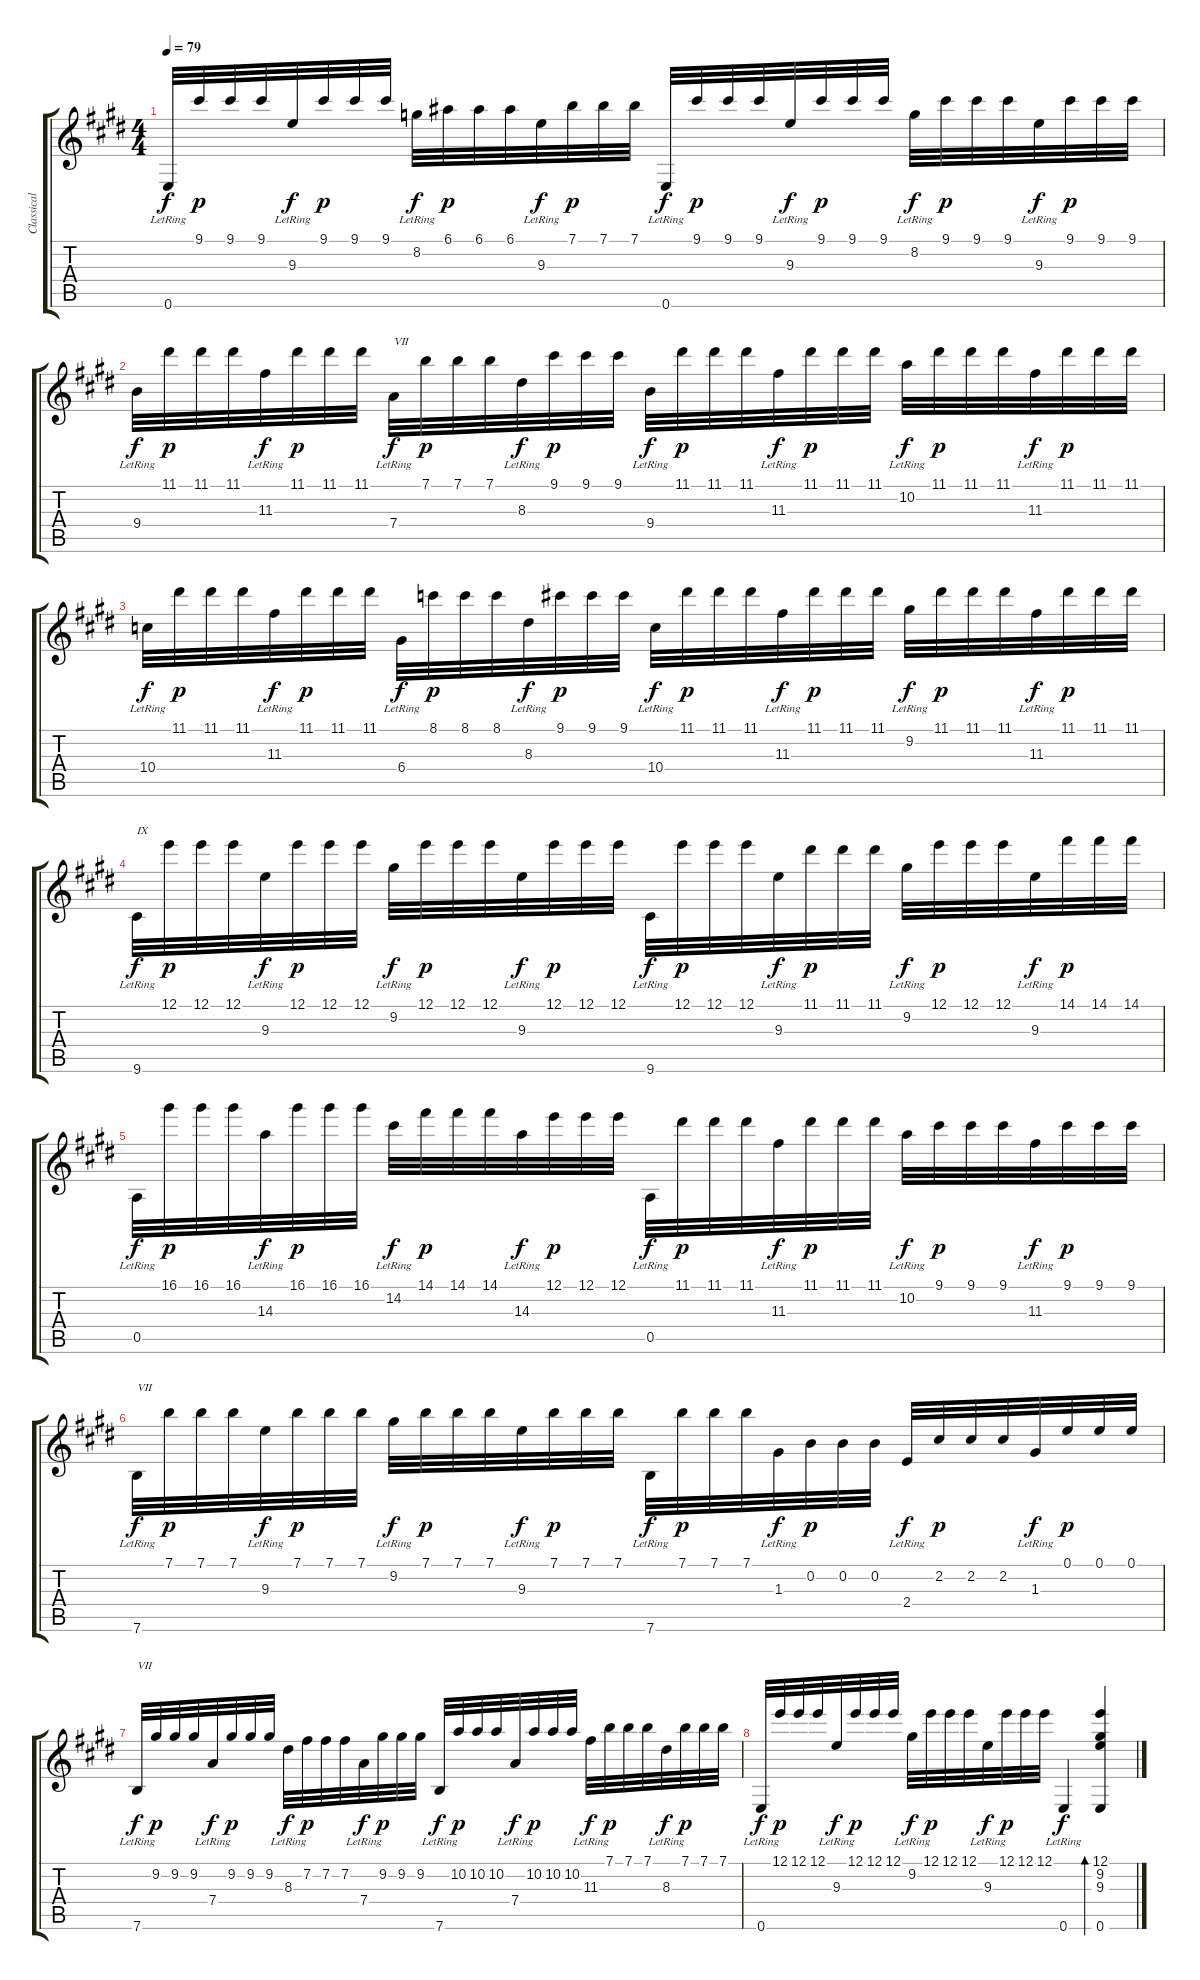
\track ("Classical guitar" "Classical ") {instrument acousticguitarnylon}
\staff {score tabs}
\tuning (E4 B3 G3 D3 A2 E2) {hide}
\ts (4 4)
\tempo 79
\clef g2
\ks c#minor
0.6{lr}.32{dy f} 9.1.32{dy p} 9.1.32 9.1.32 9.3{lr}.32{dy f} 9.1.32{dy p} 9.1.32 9.1.32 8.2{lr}.32{dy f} 6.1.32{dy p} 6.1.32 6.1.32 9.3{lr}.32{dy f} 7.1.32{dy p} 7.1.32 7.1.32 0.6{lr}.32{dy f} 9.1.32{dy p} 9.1.32 9.1.32 9.3{lr}.32{dy f} 9.1.32{dy p} 9.1.32 9.1.32 8.2{lr}.32{dy f} 9.1.32{dy p} 9.1.32 9.1.32 9.3{lr}.32{dy f} 9.1.32{dy p} 9.1.32 9.1.32 |
9.4{lr}.32{dy f} 11.1.32{dy p} 11.1.32 11.1.32 11.3{lr}.32{dy f} 11.1.32{dy p} 11.1.32 11.1.32 7.4{lr}.32{txt "VII" dy f} 7.1.32{dy p} 7.1.32 7.1.32 8.3{lr}.32{dy f} 9.1.32{dy p} 9.1.32 9.1.32 9.4{lr}.32{dy f} 11.1.32{dy p} 11.1.32 11.1.32 11.3{lr}.32{dy f} 11.1.32{dy p} 11.1.32 11.1.32 10.2{lr}.32{dy f} 11.1.32{dy p} 11.1.32 11.1.32 11.3{lr}.32{dy f} 11.1.32{dy p} 11.1.32 11.1.32 |
10.4{lr}.32{dy f} 11.1.32{dy p} 11.1.32 11.1.32 11.3{lr}.32{dy f} 11.1.32{dy p} 11.1.32 11.1.32 6.4{lr}.32{dy f} 8.1.32{dy p} 8.1.32 8.1.32 8.3{lr}.32{dy f} 9.1.32{dy p} 9.1.32 9.1.32 10.4{lr}.32{dy f} 11.1.32{dy p} 11.1.32 11.1.32 11.3{lr}.32{dy f} 11.1.32{dy p} 11.1.32 11.1.32 9.2{lr}.32{dy f} 11.1.32{dy p} 11.1.32 11.1.32 11.3{lr}.32{dy f} 11.1.32{dy p} 11.1.32 11.1.32 |
9.6{lr}.32{txt "IX" dy f} 12.1.32{dy p} 12.1.32 12.1.32 9.3{lr}.32{dy f} 12.1.32{dy p} 12.1.32 12.1.32 9.2{lr}.32{dy f} 12.1.32{dy p} 12.1.32 12.1.32 9.3{lr}.32{dy f} 12.1.32{dy p} 12.1.32 12.1.32 9.6{lr}.32{dy f} 12.1.32{dy p} 12.1.32 12.1.32 9.3{lr}.32{dy f} 11.1.32{dy p} 11.1.32 11.1.32 9.2{lr}.32{dy f} 12.1.32{dy p} 12.1.32 12.1.32 9.3{lr}.32{dy f} 14.1.32{dy p} 14.1.32 14.1.32 |
0.5{lr}.32{dy f} 16.1.32{dy p} 16.1.32 16.1.32 14.3{lr}.32{dy f} 16.1.32{dy p} 16.1.32 16.1.32 14.2{lr}.32{dy f} 14.1.32{dy p} 14.1.32 14.1.32 14.3{lr}.32{dy f} 12.1.32{dy p} 12.1.32 12.1.32 0.5{lr}.32{dy f} 11.1.32{dy p} 11.1.32 11.1.32 11.3{lr}.32{dy f} 11.1.32{dy p} 11.1.32 11.1.32 10.2{lr}.32{dy f} 9.1.32{dy p} 9.1.32 9.1.32 11.3{lr}.32{dy f} 9.1.32{dy p} 9.1.32 9.1.32 |
7.6{lr}.32{txt "VII" dy f} 7.1.32{dy p} 7.1.32 7.1.32 9.3{lr}.32{dy f} 7.1.32{dy p} 7.1.32 7.1.32 9.2{lr}.32{dy f} 7.1.32{dy p} 7.1.32 7.1.32 9.3{lr}.32{dy f} 7.1.32{dy p} 7.1.32 7.1.32 7.6{lr}.32{dy f} 7.1.32{dy p} 7.1.32 7.1.32 1.3{lr}.32{dy f} 0.2.32{dy p} 0.2.32 0.2.32 2.4{lr}.32{dy f} 2.2.32{dy p} 2.2.32 2.2.32 1.3{lr}.32{dy f} 0.1.32{dy p} 0.1.32 0.1.32 |
7.6{lr}.32{txt "VII" dy f} 9.2.32{dy p} 9.2.32 9.2.32 7.4{lr}.32{dy f} 9.2.32{dy p} 9.2.32 9.2.32 8.3{lr}.32{dy f} 7.2.32{dy p} 7.2.32 7.2.32 7.4{lr}.32{dy f} 9.2.32{dy p} 9.2.32 9.2.32 7.6{lr}.32{dy f} 10.2.32{dy p} 10.2.32 10.2.32 7.4{lr}.32{dy f} 10.2.32{dy p} 10.2.32 10.2.32 11.3{lr}.32{dy f} 7.1.32{dy p} 7.1.32 7.1.32 8.3{lr}.32{dy f} 7.1.32{dy p} 7.1.32 7.1.32 |
0.6{lr}.32{dy f} 12.1.32{dy p} 12.1.32 12.1.32 9.3{lr}.32{dy f} 12.1.32{dy p} 12.1.32 12.1.32 9.2{lr}.32{dy f} 12.1.32{dy p} 12.1.32 12.1.32 9.3{lr}.32{dy f} 12.1.32{dy p} 12.1.32 12.1.32 0.6{lr}.4{dy f} (12.1 9.2 9.3 0.6).4{bd 60}
